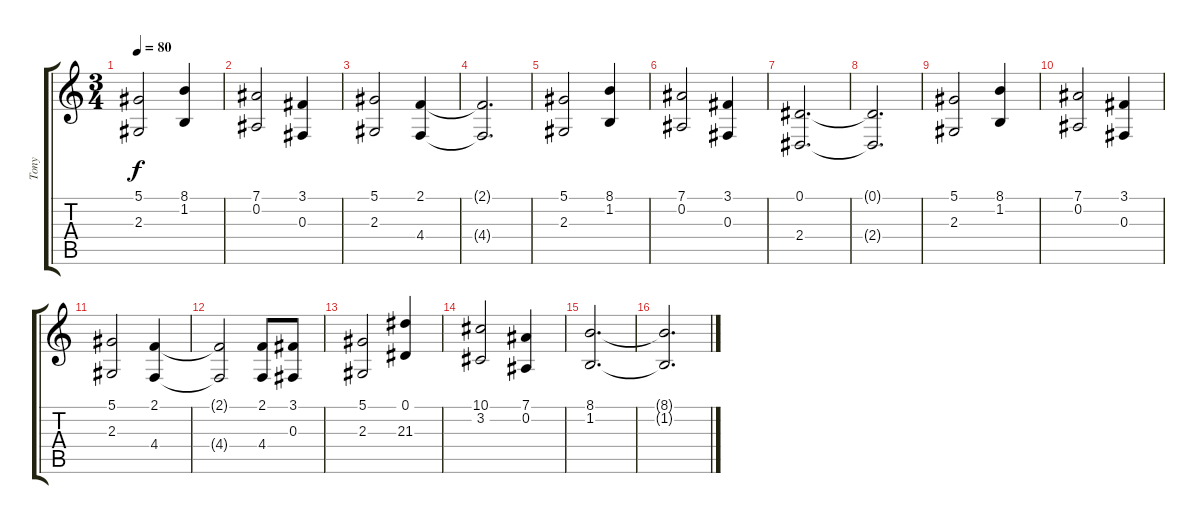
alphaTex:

\track ("Tony" "Tony") {instrument stringensemble2}
\staff {score tabs}
\tuning (Eb4 Bb3 Gb3 Db3 Ab2 Eb2) {hide}
\ts (3 4)
\section ("" "")
\tempo 80
\clef g2
\ks c
(5.1 2.3).2{dy f volume 16 instrument pad5bowed} (8.1 1.2).4 |
(7.1 0.2).2 (3.1 0.3).4 |
(5.1 2.3).2 (2.1 4.4).4 |
(2.1{t} 4.4{t}).2{d} |
(5.1 2.3).2 (8.1 1.2).4 |
(7.1 0.2).2 (3.1 0.3).4 |
(0.1 2.4).2{d} |
(0.1{t} 2.4{t}).2{d} |
(5.1 2.3).2 (8.1 1.2).4 |
(7.1 0.2).2 (3.1 0.3).4 |
(5.1 2.3).2 (2.1 4.4).4 |
(2.1{t} 4.4{t}).2 (2.1 4.4).8 (3.1 0.3).8 |
(5.1 2.3).2 (0.1 21.3).4 |
(10.1 3.2).2 (7.1 0.2).4 |
(8.1 1.2).2{d} |
(8.1{t} 1.2{t}).2{d}
